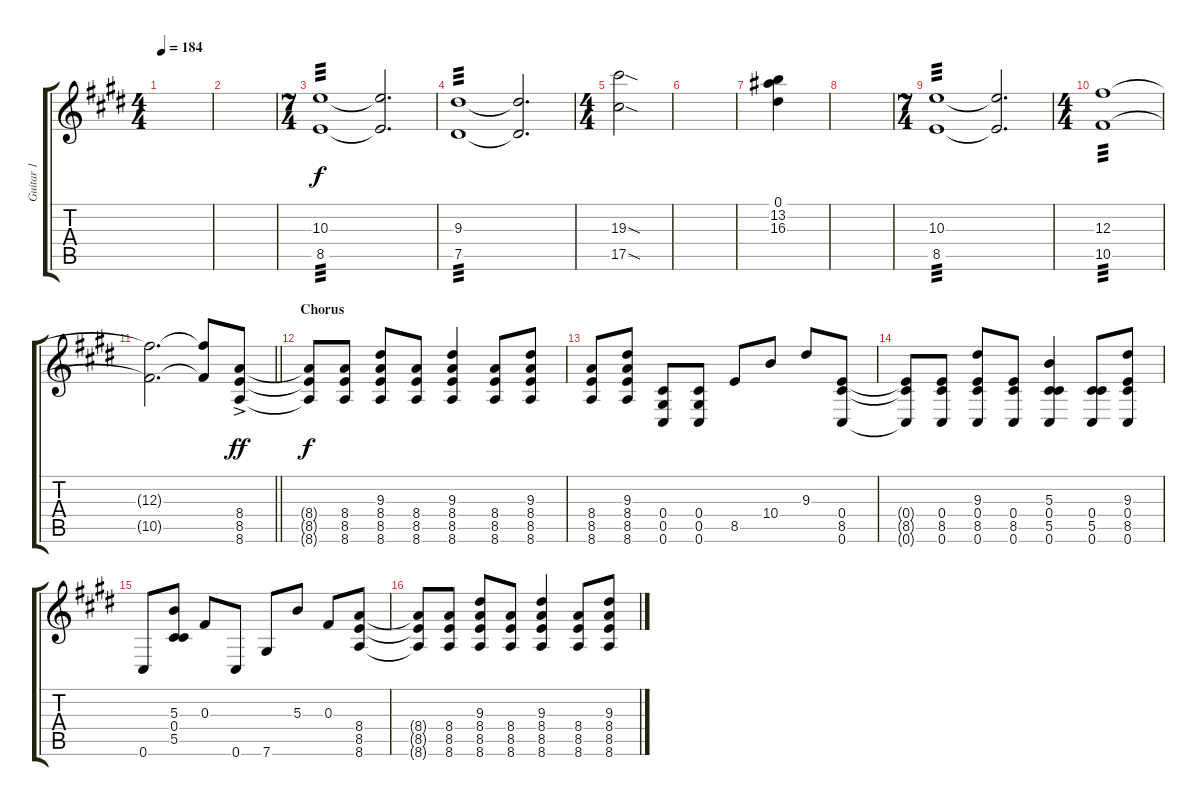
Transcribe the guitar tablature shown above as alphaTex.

\track ("Guitar 1" "Guitar 1") {instrument distortionguitar}
\staff {score tabs}
\tuning (Eb4 Bb3 Gb3 Db3 Ab2 Db2) {hide}
\ts (4 4)
\tempo 184
\clef g2
\ks c#minor
|
|
\ts (7 4)
(10.3 8.5).1{tp 3} (10.3{t} 8.5{t}).2{d} |
(9.3 7.5).1{tp 3} (9.3{t} 7.5{t}).2{d} |
\ts (4 4)
(19.3{sod} 17.5{sod}).2 |
|
(0.1 13.2 16.3).4 |
|
\ts (7 4)
(10.3 8.5).1{tp 3} (10.3{t} 8.5{t}).2{d} |
\ts (4 4)
(12.3 10.5).1{tp 3} |
\barLineRight lightlight
(12.3{t} 10.5{t}).2{d} (12.3{t} 10.5{t}).8 (8.4 8.5 8.6{ac}).8{dy ff} |
\section ("" "Chorus")
(8.4{t} 8.5{t} 8.6{t}).8{dy f} (8.4 8.5 8.6).8 (9.3 8.4 8.5 8.6).8 (8.4 8.5 8.6).8 (9.3 8.4 8.5 8.6).4 (8.4 8.5 8.6).8 (9.3 8.4 8.5 8.6).8 |
(8.4 8.5 8.6).8 (9.3 8.4 8.5 8.6).8 (0.4 0.5 0.6).8 (0.4 0.5 0.6).8 8.5.8 10.4.8 9.3.8 (0.4 8.5 0.6).8 |
(0.4{t} 8.5{t} 0.6{t}).8 (0.4 8.5 0.6).8 (9.3 0.4 8.5 0.6).8 (0.4 8.5 0.6).8 (5.3 0.4 5.5 0.6).4 (0.4 5.5 0.6).8 (9.3 0.4 8.5 0.6).8 |
0.6.8 (5.3 0.4 5.5).8 0.3.8 0.6.8 7.6.8 5.3.8 0.3.8 (8.4 8.5 8.6).8 |
(8.4{t} 8.5{t} 8.6{t}).8 (8.4 8.5 8.6).8 (9.3 8.4 8.5 8.6).8 (8.4 8.5 8.6).8 (9.3 8.4 8.5 8.6).4 (8.4 8.5 8.6).8 (9.3 8.4 8.5 8.6).8
